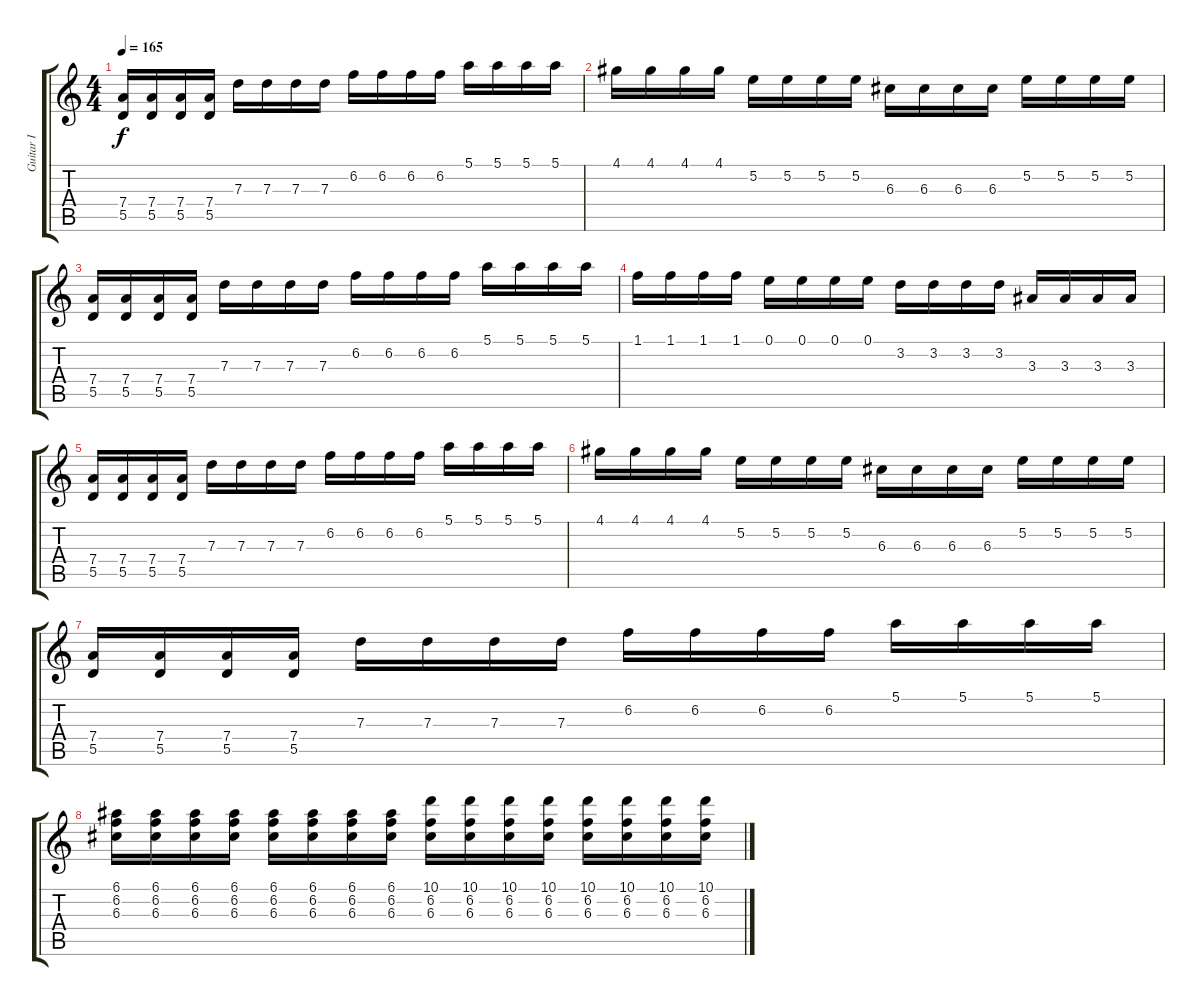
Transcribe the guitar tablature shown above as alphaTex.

\track ("Guitar I" "Guitar I") {instrument distortionguitar}
\staff {score tabs}
\tuning (E4 B3 G3 D3 A2 E2) {hide}
\ts (4 4)
\tempo 165
\clef g2
\ks c
(7.4 5.5).16{dy f} (7.4 5.5).16 (7.4 5.5).16 (7.4 5.5).16 7.3.16 7.3.16 7.3.16 7.3.16 6.2.16 6.2.16 6.2.16 6.2.16 5.1.16 5.1.16 5.1.16 5.1.16 |
4.1.16 4.1.16 4.1.16 4.1.16 5.2.16 5.2.16 5.2.16 5.2.16 6.3.16 6.3.16 6.3.16 6.3.16 5.2.16 5.2.16 5.2.16 5.2.16 |
(7.4 5.5).16 (7.4 5.5).16 (7.4 5.5).16 (7.4 5.5).16 7.3.16 7.3.16 7.3.16 7.3.16 6.2.16 6.2.16 6.2.16 6.2.16 5.1.16 5.1.16 5.1.16 5.1.16 |
1.1.16 1.1.16 1.1.16 1.1.16 0.1.16 0.1.16 0.1.16 0.1.16 3.2.16 3.2.16 3.2.16 3.2.16 3.3.16 3.3.16 3.3.16 3.3.16 |
(7.4 5.5).16 (7.4 5.5).16 (7.4 5.5).16 (7.4 5.5).16 7.3.16 7.3.16 7.3.16 7.3.16 6.2.16 6.2.16 6.2.16 6.2.16 5.1.16 5.1.16 5.1.16 5.1.16 |
4.1.16 4.1.16 4.1.16 4.1.16 5.2.16 5.2.16 5.2.16 5.2.16 6.3.16 6.3.16 6.3.16 6.3.16 5.2.16 5.2.16 5.2.16 5.2.16 |
(7.4 5.5).16 (7.4 5.5).16 (7.4 5.5).16 (7.4 5.5).16 7.3.16 7.3.16 7.3.16 7.3.16 6.2.16 6.2.16 6.2.16 6.2.16 5.1.16 5.1.16 5.1.16 5.1.16 |
(6.1 6.2 6.3).16 (6.1 6.2 6.3).16 (6.1 6.2 6.3).16 (6.1 6.2 6.3).16 (6.1 6.2 6.3).16 (6.1 6.2 6.3).16 (6.1 6.2 6.3).16 (6.1 6.2 6.3).16 (10.1 6.2 6.3).16 (10.1 6.2 6.3).16 (10.1 6.2 6.3).16 (10.1 6.2 6.3).16 (10.1 6.2 6.3).16 (10.1 6.2 6.3).16 (10.1 6.2 6.3).16 (10.1 6.2 6.3).16
